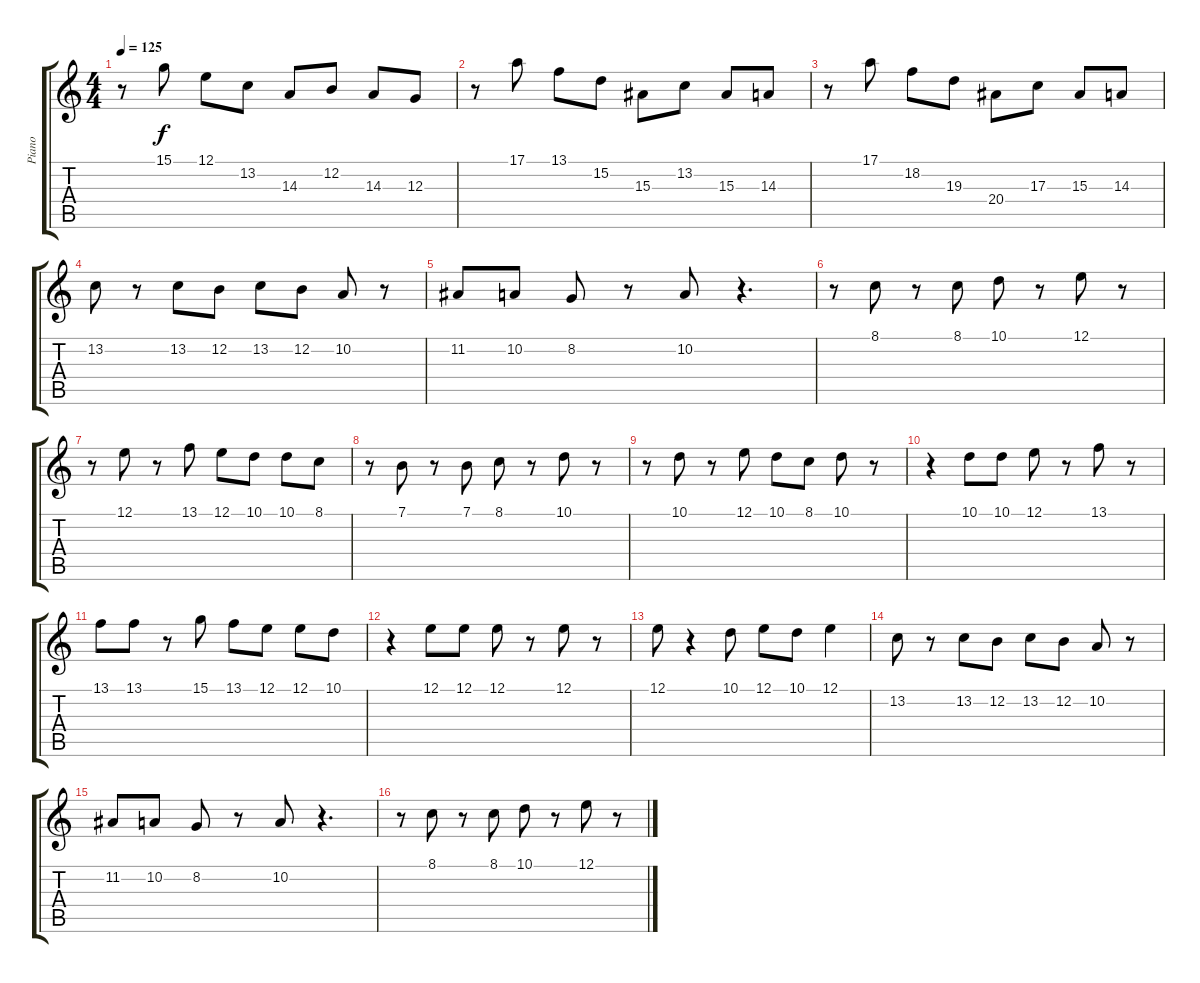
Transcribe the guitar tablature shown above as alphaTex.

\track ("Piano" "Piano") {instrument acousticgrandpiano}
\staff {score tabs}
\tuning (E4 B3 G3 D3 A2 E2) {hide}
\ts (4 4)
\tempo 125
\clef g2
\ks c
r.8{dy f} 15.1.8 12.1.8 13.2.8 14.3.8 12.2.8 14.3.8 12.3.8 |
r.8 17.1.8 13.1.8 15.2.8 15.3.8 13.2.8 15.3.8 14.3.8 |
r.8 17.1.8 18.2.8 19.3.8 20.4.8 17.3.8 15.3.8 14.3.8 |
13.2.8 r.8 13.2.8 12.2.8 13.2.8 12.2.8 10.2.8 r.8 |
11.2.8 10.2.8 8.2.8 r.8 10.2.8 r.4{d} |
r.8 8.1.8 r.8 8.1.8 10.1.8 r.8 12.1.8 r.8 |
r.8 12.1.8 r.8 13.1.8 12.1.8 10.1.8 10.1.8 8.1.8 |
r.8 7.1.8 r.8 7.1.8 8.1.8 r.8 10.1.8 r.8 |
r.8 10.1.8 r.8 12.1.8 10.1.8 8.1.8 10.1.8 r.8 |
r.4 10.1.8 10.1.8 12.1.8 r.8 13.1.8 r.8 |
13.1.8 13.1.8 r.8 15.1.8 13.1.8 12.1.8 12.1.8 10.1.8 |
r.4 12.1.8 12.1.8 12.1.8 r.8 12.1.8 r.8 |
12.1.8 r.4 10.1.8 12.1.8 10.1.8 12.1.4 |
13.2.8 r.8 13.2.8 12.2.8 13.2.8 12.2.8 10.2.8 r.8 |
11.2.8 10.2.8 8.2.8 r.8 10.2.8 r.4{d} |
r.8 8.1.8 r.8 8.1.8 10.1.8 r.8 12.1.8 r.8
